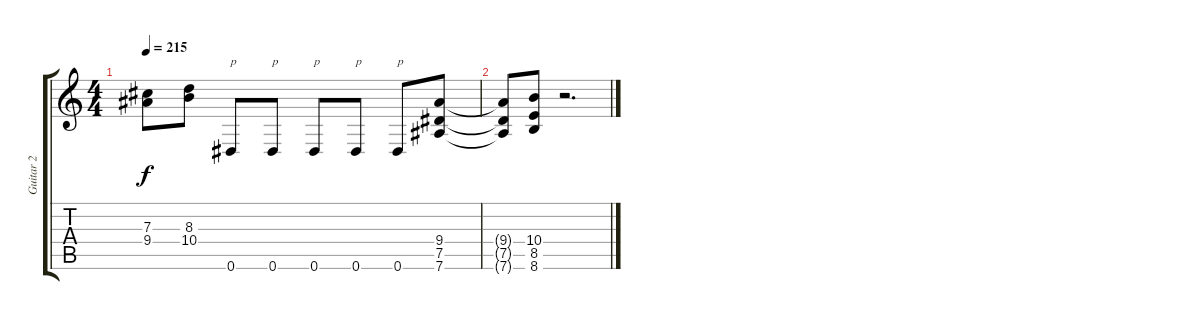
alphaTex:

\track ("Guitar 2" "Guitar 2") {instrument distortionguitar}
\staff {score tabs}
\tuning (Eb4 Bb3 Gb3 Db3 Ab2 Eb2) {hide}
\ts (4 4)
\tempo 215
\clef g2
\ks c
(7.3{t} 9.4{t}).8{dy f} (8.3 10.4).8 0.6.8{txt "p"} 0.6.8{txt "p"} 0.6.8{txt "p"} 0.6.8{txt "p"} 0.6.8{txt "p"} (9.4 7.5 7.6).8 |
(9.4{t} 7.5{t} 7.6{t}).8 (10.4 8.5 8.6).8 r.2{d}
